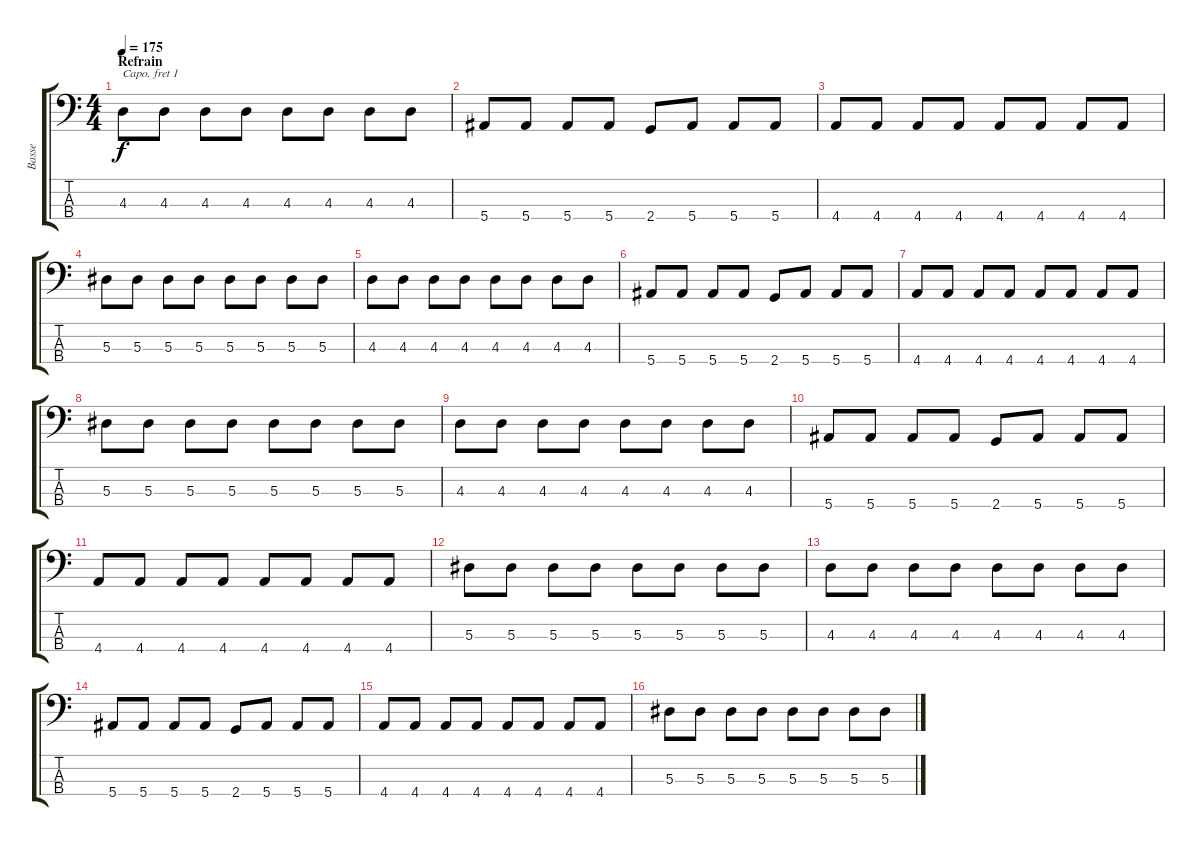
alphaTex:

\track ("Basse" "Basse") {instrument electricbasspick}
\staff {score tabs}
\capo 1
\tuning (G2 D2 A1 E1) {hide}
\ts (4 4)
\section ("" "Refrain")
\tempo 175
\clef f4
\ks c
4.3.8{dy f} 4.3.8 4.3.8 4.3.8 4.3.8 4.3.8 4.3.8 4.3.8 |
5.4.8 5.4.8 5.4.8 5.4.8 2.4.8 5.4.8 5.4.8 5.4.8 |
4.4.8 4.4.8 4.4.8 4.4.8 4.4.8 4.4.8 4.4.8 4.4.8 |
5.3.8 5.3.8 5.3.8 5.3.8 5.3.8 5.3.8 5.3.8 5.3.8 |
4.3.8 4.3.8 4.3.8 4.3.8 4.3.8 4.3.8 4.3.8 4.3.8 |
5.4.8 5.4.8 5.4.8 5.4.8 2.4.8 5.4.8 5.4.8 5.4.8 |
4.4.8 4.4.8 4.4.8 4.4.8 4.4.8 4.4.8 4.4.8 4.4.8 |
5.3.8 5.3.8 5.3.8 5.3.8 5.3.8 5.3.8 5.3.8 5.3.8 |
4.3.8 4.3.8 4.3.8 4.3.8 4.3.8 4.3.8 4.3.8 4.3.8 |
5.4.8 5.4.8 5.4.8 5.4.8 2.4.8 5.4.8 5.4.8 5.4.8 |
4.4.8 4.4.8 4.4.8 4.4.8 4.4.8 4.4.8 4.4.8 4.4.8 |
5.3.8 5.3.8 5.3.8 5.3.8 5.3.8 5.3.8 5.3.8 5.3.8 |
4.3.8 4.3.8 4.3.8 4.3.8 4.3.8 4.3.8 4.3.8 4.3.8 |
5.4.8 5.4.8 5.4.8 5.4.8 2.4.8 5.4.8 5.4.8 5.4.8 |
4.4.8 4.4.8 4.4.8 4.4.8 4.4.8 4.4.8 4.4.8 4.4.8 |
5.3.8 5.3.8 5.3.8 5.3.8 5.3.8 5.3.8 5.3.8 5.3.8
